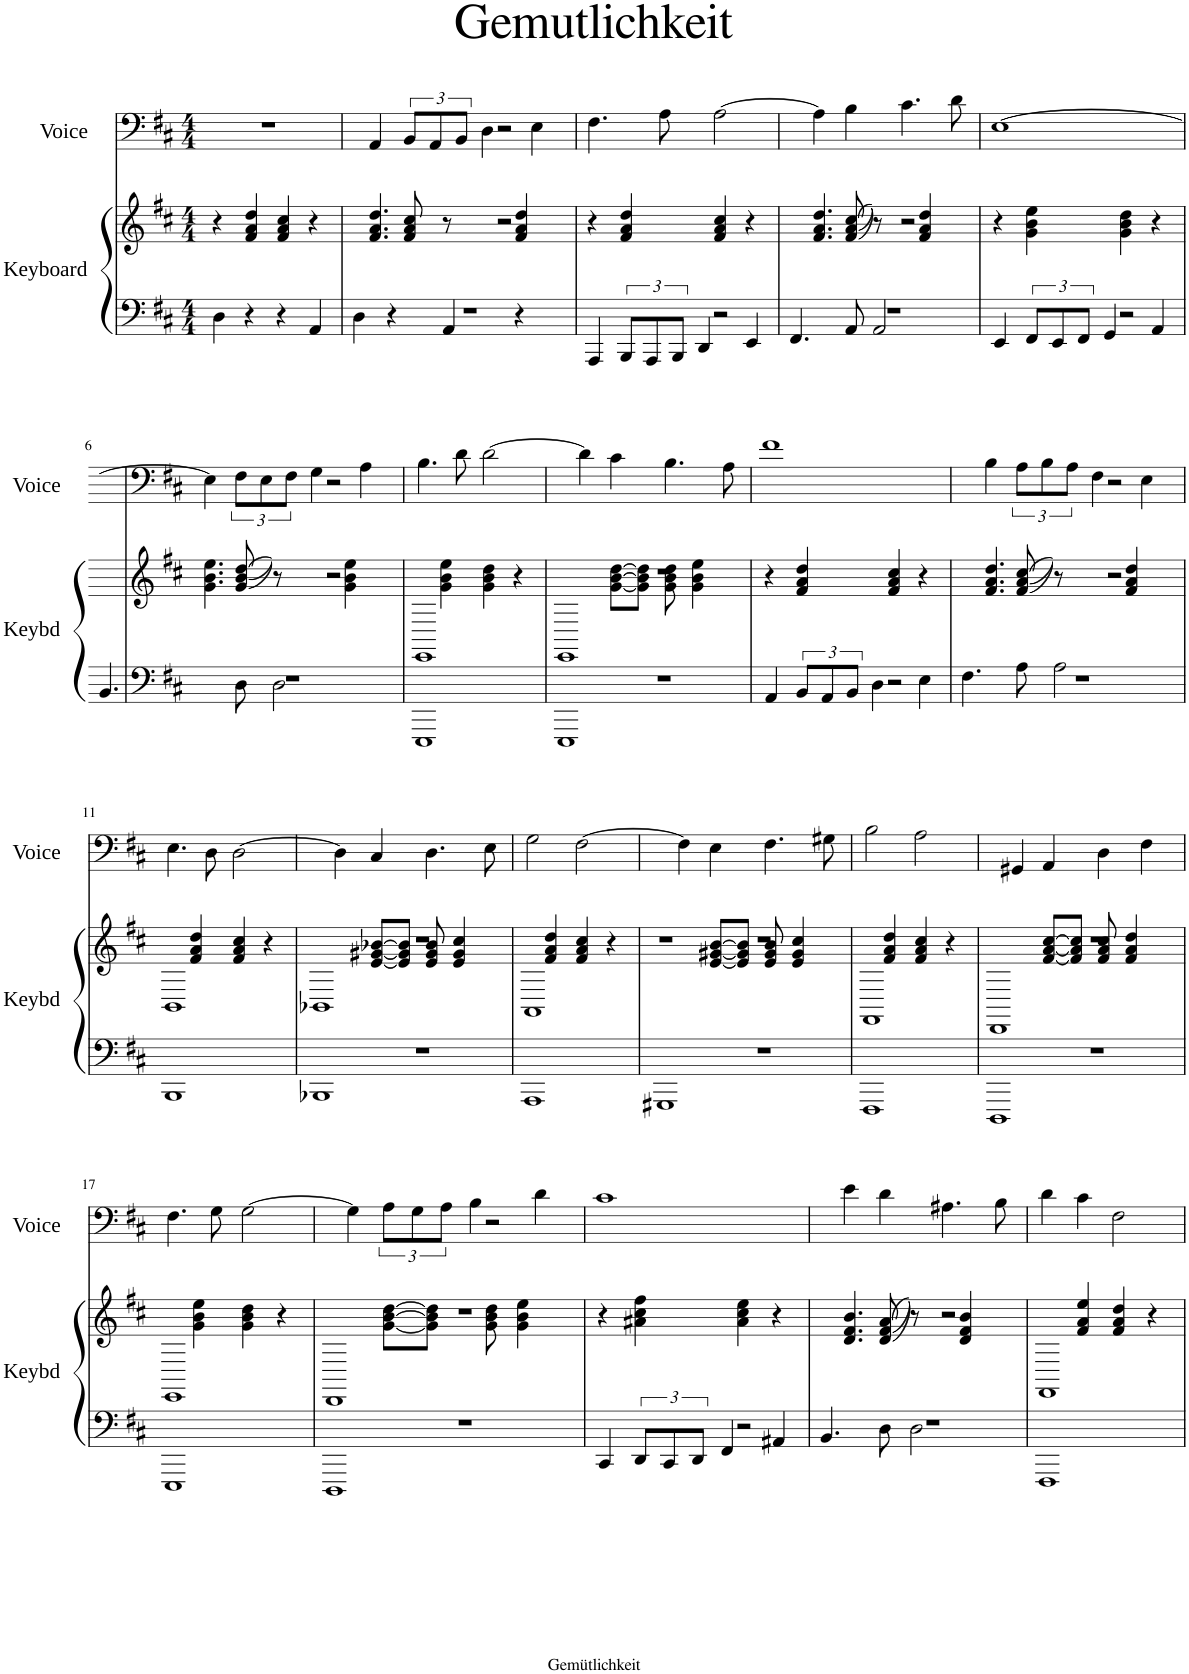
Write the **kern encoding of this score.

**kern	**kern	**kern
*part2	*part2	*part1
*staff3	*staff2	*staff1
*I"Keyboard	*	*I"Voice
*I'Keybd	*	*I'Voice
*clefF4	*clefG2	*clefF4
*	*	*Trd1c2
*k[f#c#]	*k[f#c#]	*k[f#c#]
*M4/4	*M4/4	*M4/4
=1	=1	=1
4D\	4r	1r
4r	4f#/ 4a/ 4dd/	.
4r	4f#/ 4a/ 4cc#/	.
4AA/	4r	.
=2	=2	=2
4D\	4.f#/ 4.a/ 4.dd/	4AA/
2..r	.	12BB/L
.	.	12AA/
.	8f#/ 8a/ 8cc#/	.
.	.	12BB/J
.	8r	4D\
.	2r	.
.	.	2r
4r	4f#/ 4a/ 4dd/	.
.	.	4E\
4AA/	8ryy	.
.	2ryy	2ryy
4r	.	.
8ryy	.	.
=3	=3	=3
4AAA/	4r	4.F#\
8r	4f#/ 4a/ 4dd/	.
12BBB/L	.	8A\
12AAA/	.	.
.	4f#/ 4a/ 4cc#/	[2A\
12BBB/J	.	.
4DD/	.	.
.	4r	.
2r	.	.
.	2ryy	2ryy
4EE/	.	.
.	8ryy	8ryy
=4	=4	=4
4.FF#/	4.f#/ 4.a/ 4.dd/	4A\]
.	.	4B\
2..r	[8f#/ [8a/ [8cc#/	.
.	8r	4.c#\
.	2r	.
.	.	8d\
.	.	1ryy
.	4f#/ 4a/ 4dd/	.
8AA/	.	.
2AA/	8ryy	.
.	2ryy	.
8ryy	.	.
=5	=5	=5
4EE/	4r	[1E
8r	4g\ 4b\ 4ee\	.
12FF#/L	.	.
12EE/	.	.
.	4g\ 4b\ 4dd\	.
12FF#/J	.	.
4GG/	.	.
.	4r	.
2r	.	.
.	2ryy	2ryy
4AA/	.	.
.	8ryy	8ryy
!!LO:LB:g=z
=6	=6	=6
4.BB/	4.g\ 4.b\ 4.ee\	4E\]
.	.	12F#\L
.	.	12E\
2..r	[8g/ [8b/ [8dd/	.
.	.	12F#\J
.	8r	4G\
.	2r	.
.	.	2r
.	4g\ 4b\ 4ee\	.
8D\	.	4A\
2D\	8ryy	.
.	2ryy	2ryy
8ryy	.	.
=7	=7	=7
1EEE	1EE	4.B\
.	.	8d\
.	.	[2d\
8r	4g\ 4b\ 4ee\	2.ryy
2ryy	.	.
.	4g\ 4b\ 4dd\	.
.	4r	.
8ryy	.	.
=8	=8	=8
1EEE	1EE	4d\]
.	.	4c#\
.	.	4.B\
.	.	8A\
2..r	2..r	1ryy
8ryy	[8g\ [8b\ [8dd\L	.
2ryy	8g\] 8b\] 8dd\]J	2ryy
.	8g\ 8b\ 8dd\	.
.	4g\ 4b\ 4ee\	.
8ryy	8ryy	8ryy
=9	=9	=9
4AA/	4r	1f#
8r	8r	.
12BB/L	4f#/ 4a/ 4dd/	.
12AA/	.	.
12BB/J	.	.
4D\	4f#/ 4a/ 4cc#/	.
2r	4r	.
.	.	2ryy
.	2ryy	.
4E\	.	.
.	.	8ryy
=10	=10	=10
4.F#\	4.f#/ 4.a/ 4.dd/	4B\
.	.	12A\L
.	.	12B\
2..r	[8f#/ [8a/ [8cc#/	.
.	.	12A\J
.	8r	4F#\
.	2r	.
.	.	2r
.	4f#/ 4a/ 4dd/	.
8A\	.	4E\
2A\	8ryy	.
.	2ryy	2ryy
8ryy	.	.
!!LO:LB:g=z
=11	=11	=11
1BBB	1BB	4.E\
.	.	8D\
.	.	[2D\
8r	4f#/ 4a/ 4dd/	2.ryy
2ryy	.	.
.	4f#/ 4a/ 4cc#/	.
.	4r	.
8ryy	.	.
=12	=12	=12
1BBB-X	1BB-X	4D\]
.	.	4C#/
.	.	4.D\
.	.	8E\
2..r	2..r	1ryy
8ryy	[8e/ [8g#X/ [8b-X/L	.
2ryy	8e/] 8g#/] 8b-/]J	2ryy
.	8e/ 8g#/ 8b-/	.
.	4e/ 4g#/ 4cc#/	.
8ryy	8ryy	8ryy
=13	=13	=13
1AAA	1AA	2G\
.	.	[2F#\
8r	8r	2..ryy
2.ryy	4f#/ 4a/ 4dd/	.
.	4f#/ 4a/ 4cc#/	.
.	4r	.
=14	=14	=14
1GGG#X	1r	4F#\]
.	.	4E\
.	.	4.F#\
.	.	8G#X\
2..r	2..r	1ryy
8ryy	[8e/ [8g#X/ [8b/L	.
2ryy	8e/] 8g#/] 8b/]J	2ryy
.	8e/ 8g#/ 8b/	.
.	4e/ 4g#/ 4cc#/	.
8ryy	8ryy	8ryy
=15	=15	=15
1FFF#	1FF#	2B\
.	.	2A\
8r	8r	2..ryy
2.ryy	4f#/ 4a/ 4dd/	.
.	4f#/ 4a/ 4cc#/	.
.	4r	.
=16	=16	=16
1DDD	1DD	4GG#X/
.	.	4AA/
.	.	4D\
.	.	4F#\
2..r	2..r	1ryy
8ryy	[8f#/ [8a/ [8cc#/L	.
2ryy	8f#/] 8a/] 8cc#/]J	2ryy
.	8f#/ 8a/ 8cc#/	.
.	4f#/ 4a/ 4dd/	.
8ryy	8ryy	8ryy
!!LO:LB:g=z
=17	=17	=17
1EEE	1EE	4.F#\
.	.	8G\
.	.	[2G\
8r	8r	2..ryy
2.ryy	4g\ 4b\ 4ee\	.
.	4g\ 4b\ 4dd\	.
.	4r	.
=18	=18	=18
1DDD	1DD	4G\]
.	.	12A\L
.	.	12G\
.	.	12A\J
.	.	4B\
.	.	2r
2..r	2..r	.
.	.	4d\
.	.	1ryy
8ryy	[8g\ [8b\ [8dd\L	.
2ryy	8g\] 8b\] 8dd\]J	.
.	8g\ 8b\ 8dd\	.
.	4g\ 4b\ 4ee\	.
8ryy	8ryy	8ryy
=19	=19	=19
4CC#/	4r	1c#
8r	8r	.
12DD/L	4a#X\ 4cc#\ 4ff#\	.
12CC#/	.	.
12DD/J	.	.
4FF#/	4a#\ 4cc#\ 4ee\	.
2r	4r	.
.	.	2ryy
.	2ryy	.
4AA#X/	.	.
.	.	8ryy
=20	=20	=20
4.BB/	4.d/ 4.f#/ 4.b/	4e\
.	.	4d\
2..r	[8d/ [8f#/ [8a/	.
.	8r	4.A#X\
.	2r	.
.	.	8B\
.	.	1ryy
.	4d/ 4f#/ 4b/	.
8D\	.	.
2D\	8ryy	.
.	2ryy	.
8ryy	.	.
=21	=21	=21
1FFF#	1FF#	4d\
.	.	4c#\
.	.	2F#\
8r	4f#/ 4a/ 4ee/	2.ryy
2ryy	.	.
.	4f#/ 4a/ 4dd/	.
.	4r	.
8ryy	.	.
=	=	=
*-	*-	*-
